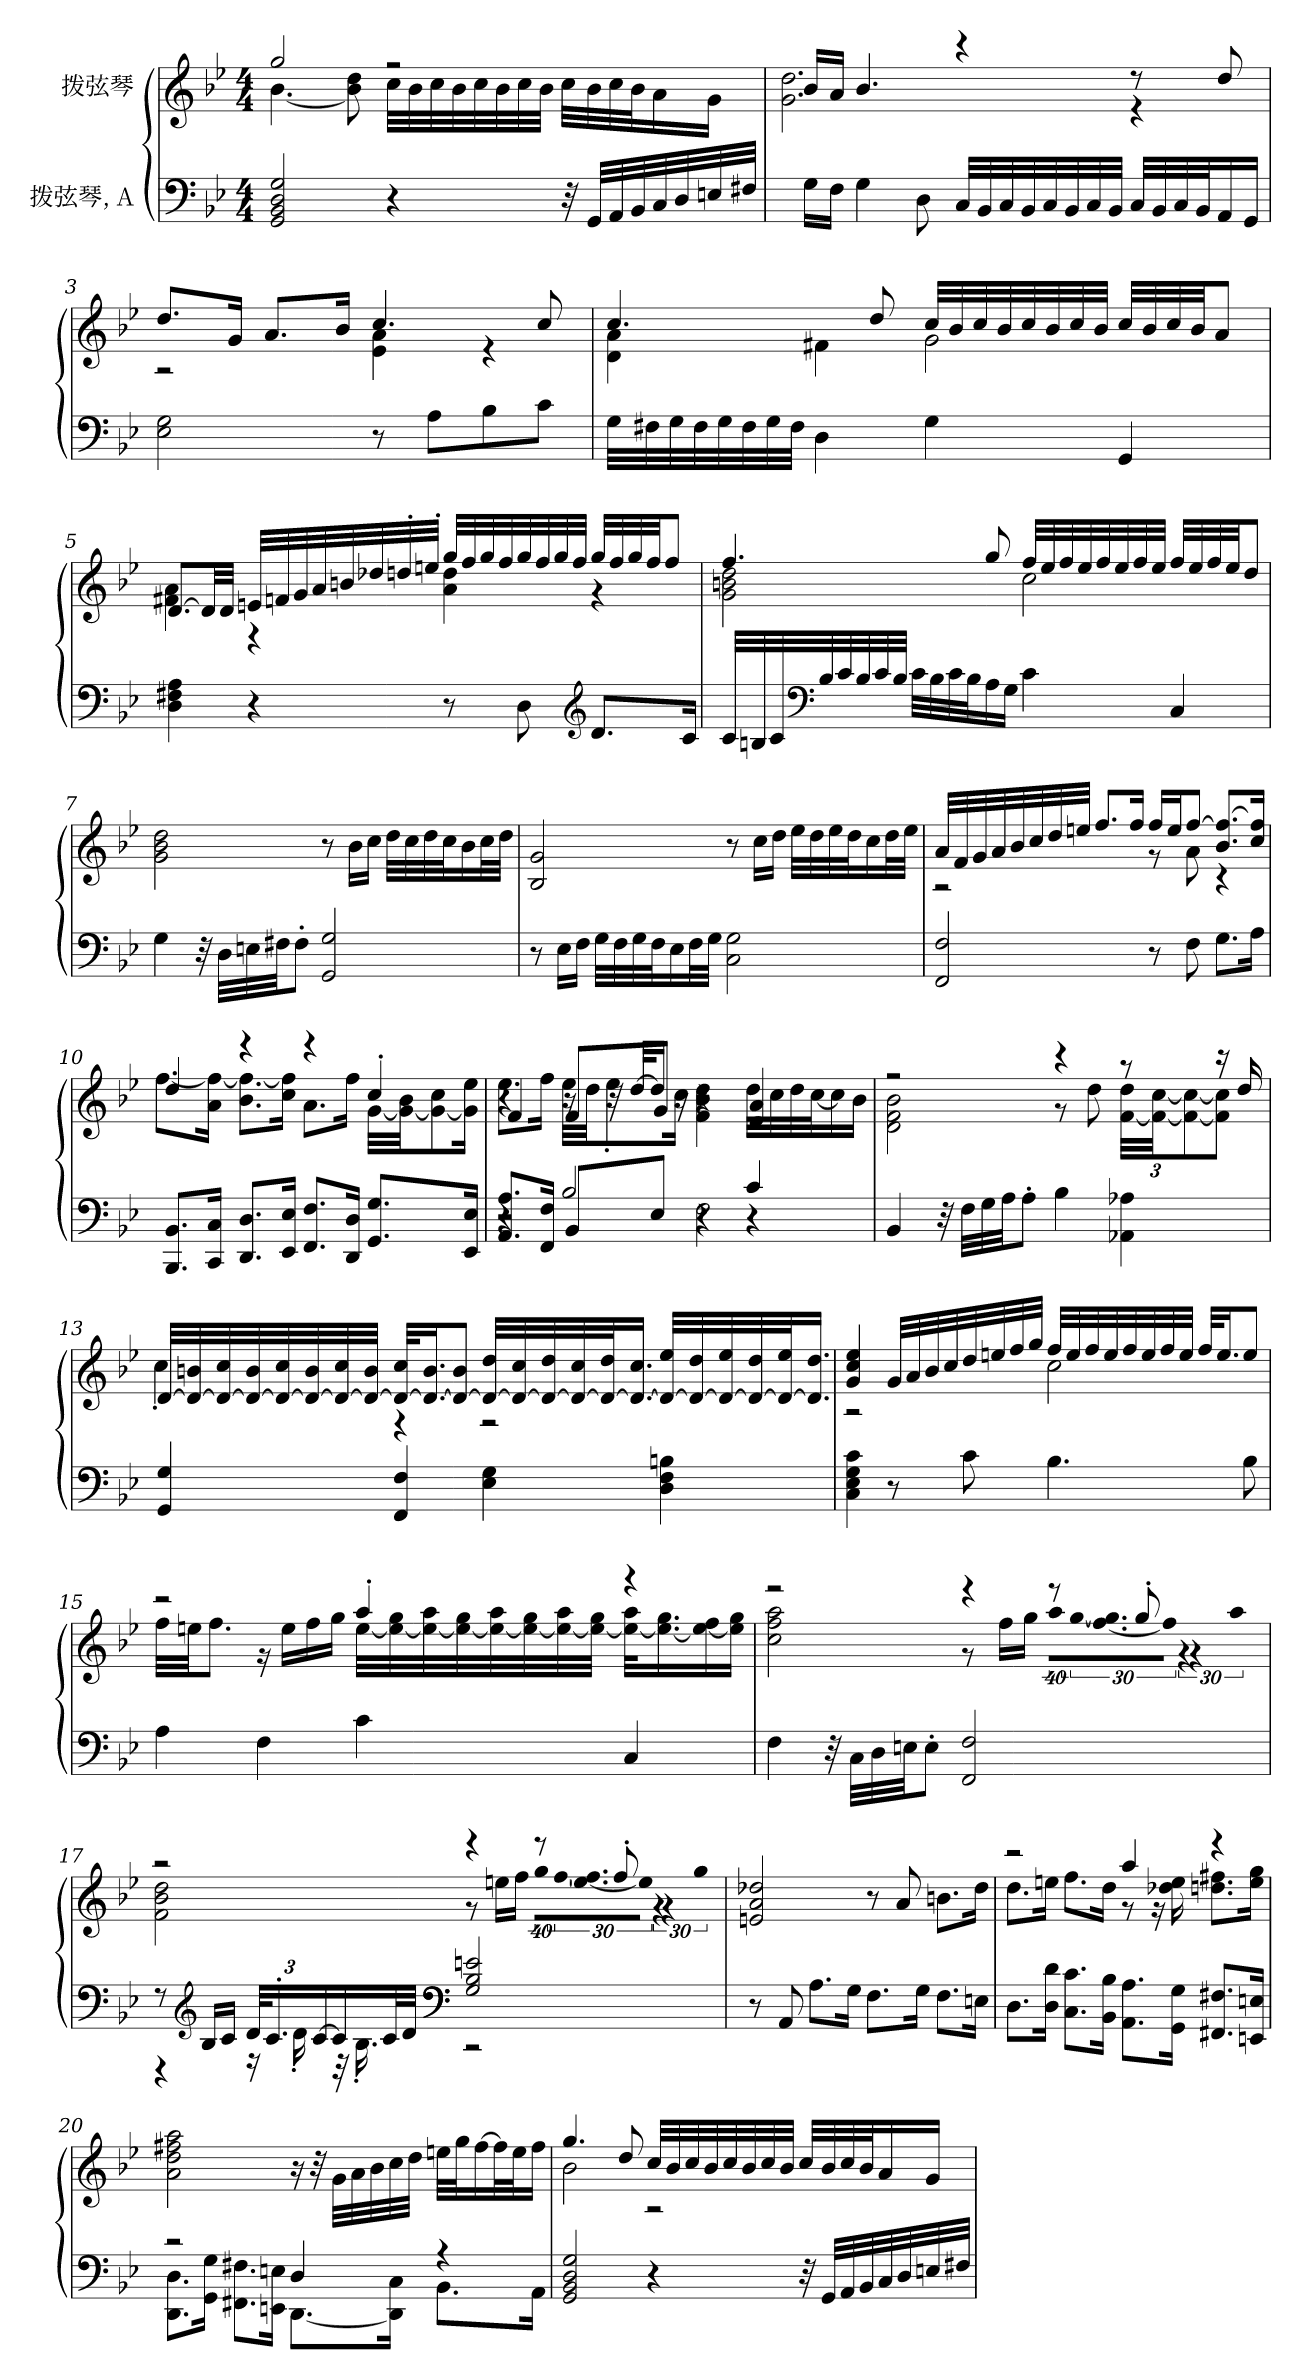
**kern	**kern
*part2	*part1
*staff2	*staff1
*I"拨弦琴, A	*I"拨弦琴
*clefF4	*clefG2
*k[b-e-]	*k[b-e-]
*M4/4	*M4/4
*MM120	*MM120
=1	=1
*	*^
2GG/ 2BB-/ 2D/ 2G/	2gg/	[4.b-\
.	.	8b-\] 8dd\
4r	2r	32cc\LLL
.	.	32b-\
.	.	32cc\
.	.	32b-\
.	.	32cc\
.	.	32b-\
.	.	32cc\
.	.	32b-\JJJ
32r	.	32cc\LLL
32GG/LLL	.	32b-\
32AA/	.	32cc\
32BB-/	.	32b-\J
32C/	.	16a\
32D/	.	.
32En/	.	16g\JJ
32F#X/JJJ	.	.
=2	=2	=2
16G\LL	16b-/LL	2.g\ 2.dd\
16F\JJ	16a/JJ	.
4G\	4.b-/	.
8D\	.	.
32C/LLL	4r	.
32BB-/	.	.
32C/	.	.
32BB-/	.	.
32C/	.	.
32BB-/	.	.
32C/	.	.
32BB-/JJJ	.	.
32C/LLL	8r	4r
32BB-/	.	.
32C/	.	.
32BB-/J	.	.
16AA/	8dd/	.
16GG/JJ	.	.
!!LO:LB:g=z	!!
=3	=3	=3
2E-\ 2G\	8.dd/L	2r
.	16g/Jk	.
.	8.a/L	.
.	16b-/Jk	.
8r	4.cc/	4e-\ 4a\
8A\L	.	.
8B-\	.	4r
8c\J	8cc/	.
=4	=4	=4
32G\LLL	4.cc/	4d\ 4a\
32F#X\	.	.
32G\	.	.
32F#\	.	.
32G\	.	.
32F#\	.	.
32G\	.	.
32F#\JJJ	.	.
4D\	.	4f#X\
.	8dd/	.
4G\	32cc/LLL	2g\
.	32b-/	.
.	32cc/	.
.	32b-/	.
.	32cc/	.
.	32b-/	.
.	32cc/	.
.	32b-/JJJ	.
4GG/	32cc/LLL	.
.	32b-/	.
.	32cc/	.
.	32b-/JJ	.
.	8a/J	.
!!LO:LB:g=z	!!
=5	=5	=5
4D\ 4F#X\ 4A\	[8.d/L	4f#X\ 4a\
.	32d/LL]	.
.	32d/JJJ	.
4r	32en/LLL	4r
.	32fn/	.
.	32g/	.
.	32a/	.
.	32bn/	.
.	32dd-X/	.
.	32ddn'/	.
.	32een'/JJJ	.
8r	32gg/LLL	4a\ 4dd\
.	32ff/	.
.	32gg/	.
.	32ff/	.
8D\	32gg/	.
.	32ff/	.
.	32gg/	.
.	32ff/JJJ	.
*clefG2	*	*
8.d/L	32gg/LLL	4r
.	32ff/	.
.	32gg/	.
.	32ff/JJ	.
.	8ff/J	.
16c/Jk	.	.
!!LO:LB:g=z	!!
=6	=6	=6
32c/LLL	4.ff/	2g\ 2bn\ 2dd\
32Bn/	.	.
32c/	.	.
*clefF4	*	*
32B/	.	.
32c/	.	.
32B/	.	.
32c/	.	.
32B/JJJ	.	.
32c\LLL	.	.
32B\	.	.
32c\	.	.
32B\J	.	.
16A\	8gg/	.
16G\JJ	.	.
4c\	32ff/LLL	2cc\
.	32ee-/	.
.	32ff/	.
.	32ee-/	.
.	32ff/	.
.	32ee-/	.
.	32ff/	.
.	32ee-/JJJ	.
4C/	32ff/LLL	.
.	32ee-/	.
.	32ff/	.
.	32ee-/JJ	.
.	8dd/J	.
*	*v	*v
!!LO:LB:g=z
=7	=7
4G\	2g\ 2b-\ 2dd\
32r	.
32D\LLL	.
32En\	.
32F#X\JJ	.
8F#'\J	.
2GG/ 2G/	8r
.	16b-\LL
.	16cc\JJ
.	32dd\LLL
.	32cc\
.	32dd\
.	32cc\J
.	16b-\
.	32cc\L
.	32dd\JJJ
=8	=8
8r	2B-/ 2g/
16E-\LL	.
16F\JJ	.
32G\LLL	.
32F\	.
32G\	.
32F\J	.
16E-\	.
32F\L	.
32G\JJJ	.
2C\ 2G\	8r
.	16cc\LL
.	16dd\JJ
.	32ee-\LLL
.	32dd\
.	32ee-\
.	32dd\J
.	16cc\
.	32dd\L
.	32ee-\JJJ
!!LO:LB:g=z
=9	=9
*	*^
2FF/ 2F/	32a/LLL	2r
.	32f/	.
.	32g/	.
.	32a/	.
.	32b-/	.
.	32cc/	.
.	32dd/	.
.	32een/JJJ	.
.	8.ff/L	.
.	16ff/Jk	.
8r	16ff/LL	8r
.	16ee/J	.
8F\	[8ff/J	8a\
8.G\L	8.b-/ 8.ff/_L	4r
16A\Jk	16cc/ 16ff/]Jk	.
=10	=10	=10
8.BBB-/ 8.BB-/L	4dd/	[8.ff\L
16CC/ 16C/Jk	.	16a\ 16ff\_Jk
8.DD/ 8.D/L	4r	8.b-\ 8.ff\_L
16EE-/ 16E-/Jk	.	16cc\ 16ff\]Jk
8.FF/ 8.F/L	4r	8.a\L
16DD/ 16D/Jk	.	16ff\Jk
8.GG/ 8.G/L	4cc'/	[32g\LLL
.	.	32g\_ 32b-\JJ
.	.	8g\_ 8cc\
16EE-/ 16E-/Jk	.	16g\] 16ee-\Jk
!!LO:PB:g=z
=11	=11	=11
*^	*	*^
*	*^	*	*	*
4r	2r	8.AA/ 8.A/L	4r	8.ee-\L	4f/
.	.	16FF/ 16F/Jk	.	16ff\Jk	.
2B-/	.	8BB-/L	16r	32ee-\LLL	8f/L
.	.	.	.	32dd\JJ	.
.	.	.	32r	8ee-'\	.
.	.	.	[32dd/KLL	.	.
.	.	8E-/J	16dd/JJ]	.	8g/J
.	.	.	16r	16cc\Jk	.
.	2F\	4r	2r	4f\ 4b-\ 4dd\	4r
4r	.	4c/	.	32dd\LLL	4e-/ 4a/
.	.	.	.	32cc\	.
.	.	.	.	32dd\	.
.	.	.	.	[32cc\J	.
.	.	.	.	16cc\]	.
.	.	.	.	16b-\JJ	.
*v	*v	*v	*	*	*
*	*	*v	*v
=12	=12	=12
4BB-/	2r	2d\ 2f\ 2b-\
32r	.	.
32F\LLL	.	.
32G\	.	.
32A\JJ	.	.
8A'\J	.	.
4B-\	4r	8r
.	.	8dd\
*	*	*Xbrackettup
4AA-X\ 4A-X\	8r	[48f\ 48dd\LLL
.	.	48f\_ [48cc\JJ
.	.	12f\_ 12cc\_
.	16r	8f\] 8cc\]J
.	16dd/	.
!!LO:LB:g=z	!!
=13	=13	=13
4GG/ 4G/	[32d/LLL	4cc'\
.	32d/_ 32bn/	.
.	32d/_ 32cc/	.
.	32d/_ 32b/	.
.	32d/_ 32cc/	.
.	32d/_ 32b/	.
.	32d/_ 32cc/	.
.	32d/_ 32b/JJJ	.
4FF/ 4F/	32d/_ 32cc/KLL	4r
.	16.d/_ 16.b/J	.
.	8d/_ 8b/J	.
4E-\ 4G\	32d/_ 32dd/LLL	2r
.	32d/_ 32cc/	.
.	32d/_ 32dd/	.
.	32d/_ 32cc/	.
.	32d/_ 32dd/J	.
.	16.d/_ 16.cc/JJ	.
4D\ 4F\ 4Bn\	32d/_ 32ee-/LLL	.
.	32d/_ 32dd/	.
.	32d/_ 32ee-/	.
.	32d/_ 32dd/	.
.	32d/_ 32ee-/J	.
.	16.d/] 16.dd/JJ	.
!!LO:LB:g=z	!!
=14	=14	=14
4C\ 4E-\ 4G\ 4c\	4g/ 4cc/ 4ee-/	2r
8r	32g/LLL	.
.	32a/	.
.	32b-/	.
.	32cc/	.
8c\	32dd/	.
.	32een/	.
.	32ff/	.
.	32gg/JJJ	.
4.B-\	32ff/LLL	2cc\
.	32ee/	.
.	32ff/	.
.	32ee/	.
.	32ff/	.
.	32ee/	.
.	32ff/	.
.	32ee/JJJ	.
.	32ff/KLL	.
.	16.ee/J	.
8B-\	8ee/J	.
!!LO:LB:g=z	!!
=15	=15	=15
4A\	2r	32ff\LLL
.	.	32een\JJ
.	.	8.ff\J
4F\	.	16r
.	.	16ee\LL
.	.	16ff\
.	.	16gg\JJ
4c\	4aa'/	[32ee\LLL
.	.	32ee\_ 32gg\
.	.	32ee\_ 32aa\
.	.	32ee\_ 32gg\
.	.	32ee\_ 32aa\
.	.	32ee\_ 32gg\
.	.	32ee\_ 32aa\
.	.	32ee\_ 32gg\JJJ
4C/	4r	32ee\_ 32aa\KLL
.	.	16.ee\_ 16.gg\
.	.	16ee\_ 16ff\
.	.	16ee\] 16gg\JJ
!!LO:LB:g=z	!!
=16	=16	=16
4F\	2r	2cc\ 2ff\ 2aa\
32r	.	.
32C\LLL	.	.
32D\	.	.
32En\JJ	.	.
8E'\J	.	.
2FF/ 2F/	4r	8r
.	.	16ff\LL
.	.	16gg\JJ
*	*	*brackettup
!	!	!LO:N:vis=32
.	8r	640%23aa\LLL
!	!	!LO:N:vis=256%9
.	.	[960%17gg\K
!	!	!LO:N:vis=32.
.	.	[1920%103ff\ 1920%103gg\]
!	!	!LO:N:vis=256%9
.	.	960%17ff\JJJk]
!	!	!LO:N:vis=64
.	8gg'/	960%17r
!	!	!LO:N:vis=32
.	.	640%23r
!	!	!LO:N:vis=16
.	.	1920%137aa\
!!LO:LB:g=z	!!
=17	=17	=17
*^	*	*
8r	4r	2r	2f\ 2b-\ 2dd\
*clefG2	*	*	*
16B-/LL	.	.	.
16c/JJ	.	.	.
*Xbrackettup	*	*	*
48d/KLL	16r	.	.
24.c'/	.	.	.
.	16d'\	.	.
[24c/	.	.	.
16c/]	32r	.	.
.	16.B-'\	.	.
32c/L	.	.	.
32d/JJJ	.	.	.
*clefF4	*	*	*
2G/ 2B-/ 2en/	2r	4r	8r
.	.	.	16een\LL
.	.	.	16ff\JJ
!	!	!	!LO:N:vis=32
.	.	8r	640%23gg\LLL
!	!	!	!LO:N:vis=256%9
.	.	.	[960%17ff\K
!	!	!	!LO:N:vis=32.
.	.	.	[1920%103ee\ 1920%103ff\]
!	!	!	!LO:N:vis=256%9
.	.	.	960%17ee\JJJk]
!	!	!	!LO:N:vis=64
.	.	8ff'/	960%17r
!	!	!	!LO:N:vis=32
.	.	.	640%23r
!	!	!	!LO:N:vis=16
.	.	.	1920%137gg\
*v	*v	*	*
*	*v	*v
=18	=18
8r	2en/ 2a/ 2dd-X/
8AA/	.
8.A\L	.
16G\Jk	.
8.F\L	8r
.	8a/
16G\Jk	.
8.F\L	8.bn\L
16En\Jk	16dd-\Jk
!!LO:PB:g=z
=19	=19
*	*^
8.D\L	2r	8.dd\L
16D\ 16d\Jk	.	16een\Jk
8.C\ 8.c\L	.	8.ff\L
16BB-\ 16B-\Jk	.	16dd\Jk
8.AA\ 8.A\L	4aa/	8r
.	.	16r
16GG\ 16G\Jk	.	16dd-X\ 16ee\
8.FF#X/ 8.F#X/L	4r	8.ddn\ 8.ff#X\L
16EEn/ 16En/Jk	.	16ee\ 16gg\Jk
*	*v	*v
=20	=20
*^	*
2r	8.DD\ 8.D\L	2a\ 2dd\ 2ff#X\ 2aa\
.	16GG\ 16G\Jk	.
.	8.FF#X\ 8.F#X\L	.
.	16EEn\ 16En\Jk	.
4D/	[8.DD\L	16r
.	.	32r
.	.	32g\LLL
.	.	32a\
.	.	32b-\
.	16DD\] 16C\Jk	32cc\
.	.	32dd\JJJ
4r	8.BB-\L	32een\LLL
.	.	32gg\J
.	.	[16ff#\
.	.	32ff#\L]
.	.	32ee\J
.	16AA\Jk	16ff#\JJ
*v	*v	*
!!LO:LB:g=z
=21	=21
*	*^
2GG/ 2BB-/ 2D/ 2G/	4.gg/	2b-\
.	8dd/	.
4r	32cc/LLL	2r
.	32b-/	.
.	32cc/	.
.	32b-/	.
.	32cc/	.
.	32b-/	.
.	32cc/	.
.	32b-/JJJ	.
32r	32cc/LLL	.
32GG/LLL	32b-/	.
32AA/	32cc/	.
32BB-/	32b-/J	.
32C/	16a/	.
32D/	.	.
32En/	16g/JJ	.
32F#X/JJJ	.	.
*	*v	*v
=	=
*-	*-
